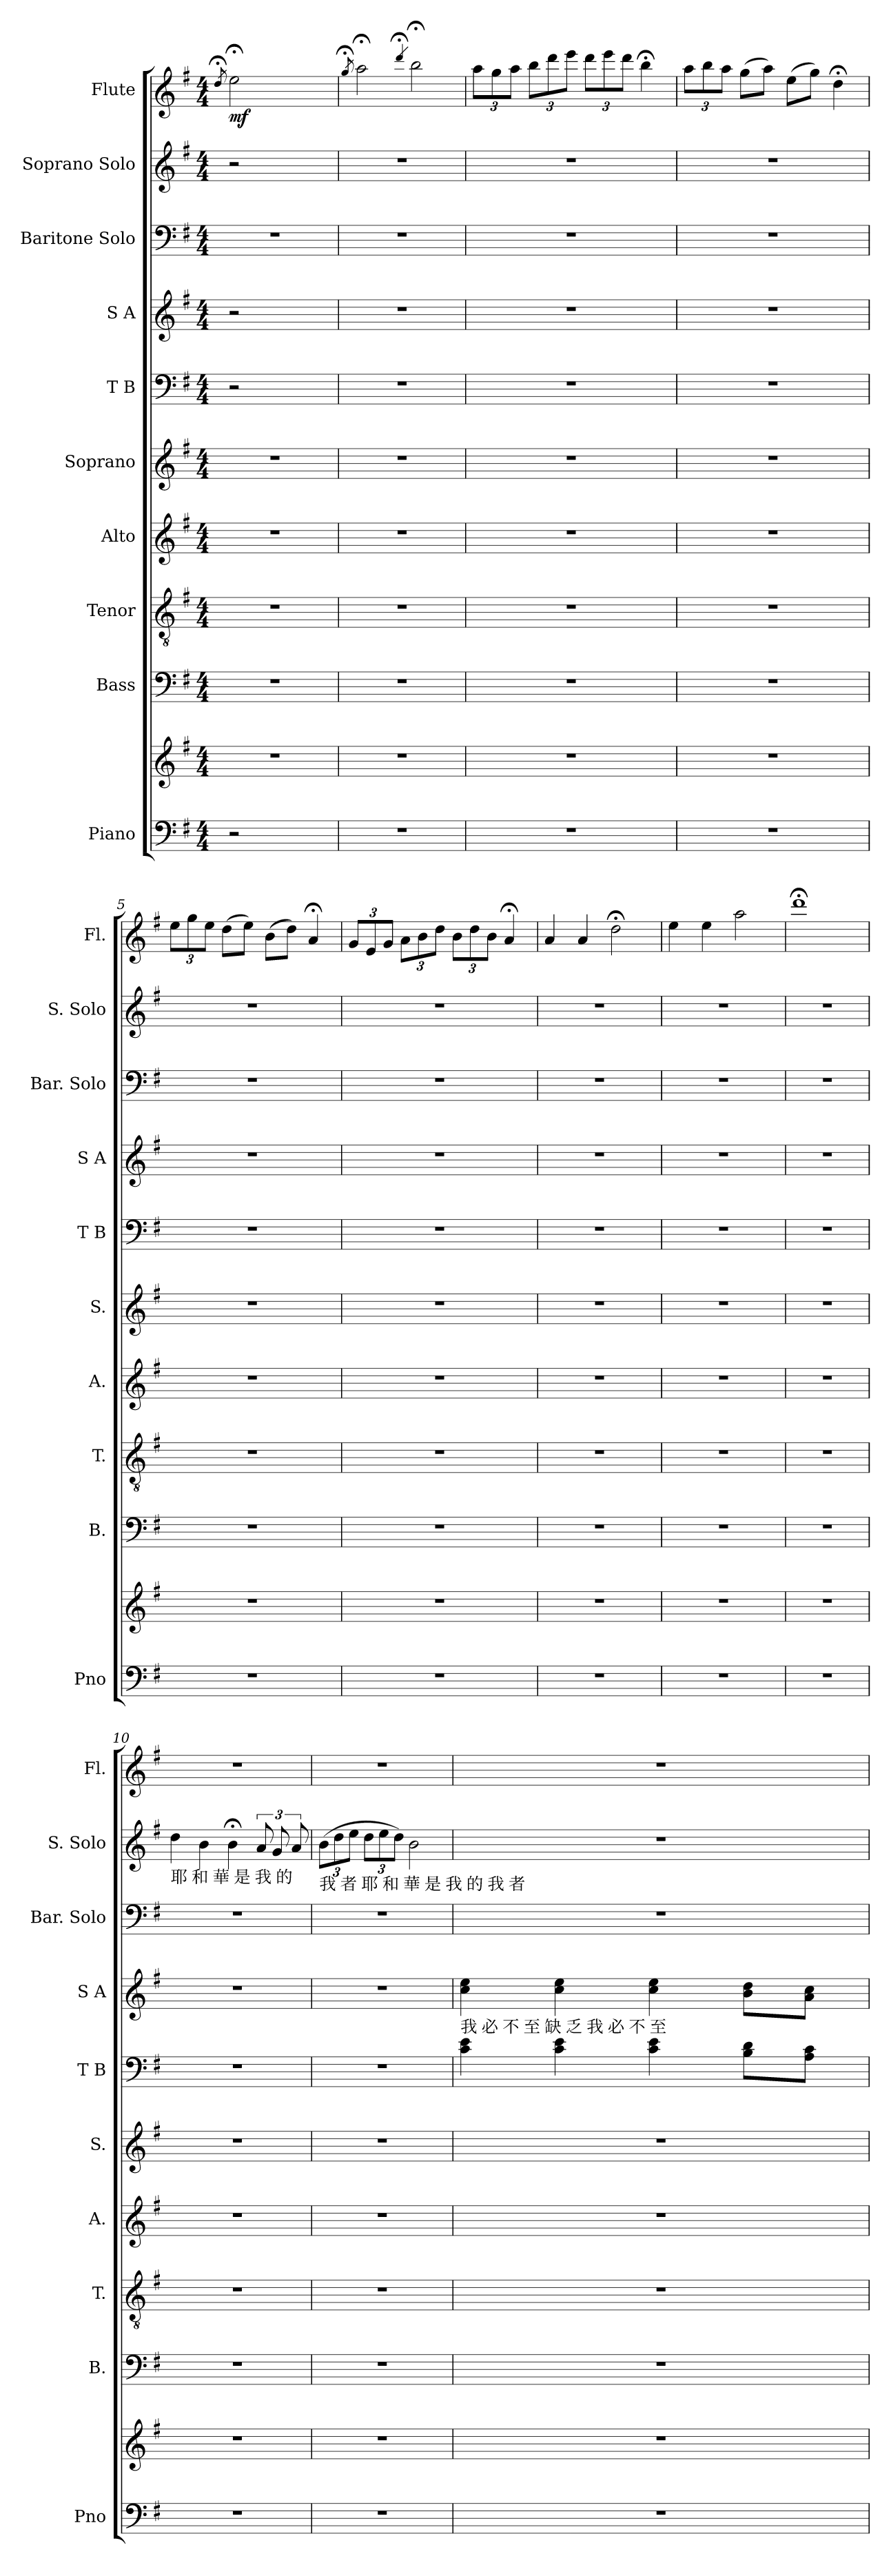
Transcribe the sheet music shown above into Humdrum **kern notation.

**kern	**kern	**kern	**kern	**kern	**kern	**kern	**kern	**kern	**kern	**kern	**dynam
*part10	*part10	*part9	*part8	*part7	*part6	*part5	*part4	*part3	*part2	*part1	*part1
*staff11	*staff10	*staff9	*staff8	*staff7	*staff6	*staff5	*staff4	*staff3	*staff2	*staff1	*staff1
*I"Piano	*	*I"Bass	*I"Tenor	*I"Alto	*I"Soprano	*I"T B	*I"S A	*I"Baritone Solo	*I"Soprano Solo	*I"Flute	*
*I'Pno	*	*I'B.	*I'T.	*I'A.	*I'S.	*I'T B	*I'S A	*I'Bar. Solo	*I'S. Solo	*I'Fl.	*
*clefF4	*clefG2	*clefF4	*clefGv2	*clefG2	*clefG2	*clefF4	*clefG2	*clefF4	*clefG2	*clefG2	*
*k[f#]	*k[f#]	*k[f#]	*k[f#]	*k[f#]	*k[f#]	*k[f#]	*k[f#]	*k[f#]	*k[f#]	*k[f#]	*
*M4/4	*M4/4	*M4/4	*M4/4	*M4/4	*M4/4	*M4/4	*M4/4	*M4/4	*M4/4	*M4/4	*
*MM70	*MM70	*MM70	*MM70	*MM70	*MM70	*MM70	*MM70	*MM70	*MM70	*MM70	*
=1	=1	=1	=1	=1	=1	=1	=1	=1	=1	=1	=1
.	.	.	.	.	.	.	.	.	.	8qdd;</	.
!	!	!	!	!	!	!	!	!	!	!	!LO:DY:b
2r	1r	1r	1r	1r	1r	2r	2r	1r	2r	2ee;<\	mf
2ryy	.	.	.	.	.	2ryy	2ryy	.	2ryy	2ryy	.
=2	=2	=2	=2	=2	=2	=2	=2	=2	=2	=2	=2
.	.	.	.	.	.	.	.	.	.	8qgg;</	.
1r	1r	1r	1r	1r	1r	1r	1r	1r	1r	2aa;<\	.
.	.	.	.	.	.	.	.	.	.	4qddd;</	.
.	.	.	.	.	.	.	.	.	.	2bb;<\	.
=3	=3	=3	=3	=3	=3	=3	=3	=3	=3	=3	=3
*	*	*	*	*	*	*	*	*	*	*Xbrackettup	*
1r	1r	1r	1r	1r	1r	1r	1r	1r	1r	12aa\L	.
.	.	.	.	.	.	.	.	.	.	12gg\	.
.	.	.	.	.	.	.	.	.	.	12aa\J	.
.	.	.	.	.	.	.	.	.	.	12bb\L	.
.	.	.	.	.	.	.	.	.	.	12ddd\	.
.	.	.	.	.	.	.	.	.	.	12eee\J	.
.	.	.	.	.	.	.	.	.	.	12ddd\L	.
.	.	.	.	.	.	.	.	.	.	12eee\	.
.	.	.	.	.	.	.	.	.	.	12ddd\J	.
.	.	.	.	.	.	.	.	.	.	4bb;<\	.
=4	=4	=4	=4	=4	=4	=4	=4	=4	=4	=4	=4
1r	1r	1r	1r	1r	1r	1r	1r	1r	1r	12aa\L	.
.	.	.	.	.	.	.	.	.	.	12bb\	.
.	.	.	.	.	.	.	.	.	.	12aa\J	.
.	.	.	.	.	.	.	.	.	.	(>8gg\L	.
.	.	.	.	.	.	.	.	.	.	8aa\J)	.
.	.	.	.	.	.	.	.	.	.	(>8ee\L	.
.	.	.	.	.	.	.	.	.	.	8gg\J)	.
.	.	.	.	.	.	.	.	.	.	4dd;<\	.
!!LO:LB:g=z
=5	=5	=5	=5	=5	=5	=5	=5	=5	=5	=5	=5
1r	1r	1r	1r	1r	1r	1r	1r	1r	1r	12ee\L	.
.	.	.	.	.	.	.	.	.	.	12gg\	.
.	.	.	.	.	.	.	.	.	.	12ee\J	.
.	.	.	.	.	.	.	.	.	.	(>8dd\L	.
.	.	.	.	.	.	.	.	.	.	8ee\J)	.
.	.	.	.	.	.	.	.	.	.	(>8b\L	.
.	.	.	.	.	.	.	.	.	.	8dd\J)	.
.	.	.	.	.	.	.	.	.	.	4a;</	.
=6	=6	=6	=6	=6	=6	=6	=6	=6	=6	=6	=6
1r	1r	1r	1r	1r	1r	1r	1r	1r	1r	12g/L	.
.	.	.	.	.	.	.	.	.	.	12e/	.
.	.	.	.	.	.	.	.	.	.	12g/J	.
.	.	.	.	.	.	.	.	.	.	12a\L	.
.	.	.	.	.	.	.	.	.	.	12b\	.
.	.	.	.	.	.	.	.	.	.	12dd\J	.
.	.	.	.	.	.	.	.	.	.	12b\L	.
.	.	.	.	.	.	.	.	.	.	12dd\	.
.	.	.	.	.	.	.	.	.	.	12b\J	.
.	.	.	.	.	.	.	.	.	.	4a;</	.
=7	=7	=7	=7	=7	=7	=7	=7	=7	=7	=7	=7
1r	1r	1r	1r	1r	1r	1r	1r	1r	1r	4a/	.
.	.	.	.	.	.	.	.	.	.	4a/	.
.	.	.	.	.	.	.	.	.	.	2dd;<\	.
=8	=8	=8	=8	=8	=8	=8	=8	=8	=8	=8	=8
1r	1r	1r	1r	1r	1r	1r	1r	1r	1r	4ee\	.
.	.	.	.	.	.	.	.	.	.	4ee\	.
.	.	.	.	.	.	.	.	.	.	2aa\	.
=9	=9	=9	=9	=9	=9	=9	=9	=9	=9	=9	=9
1r	1r	1r	1r	1r	1r	1r	1r	1r	1r	1ddd;<	.
=10	=10	=10	=10	=10	=10	=10	=10	=10	=10	=10	=10
!	!	!	!	!	!	!	!	!	!LO:TX:b:t=耶 和 華  是 我  的	!	!
1r	1r	1r	1r	1r	1r	1r	1r	1r	4dd\	1r	.
.	.	.	.	.	.	.	.	.	4b\	.	.
.	.	.	.	.	.	.	.	.	4b;<\	.	.
.	.	.	.	.	.	.	.	.	12a/	.	.
.	.	.	.	.	.	.	.	.	12g/	.	.
.	.	.	.	.	.	.	.	.	12a/	.	.
!!LO:LB:g=z
=11	=11	=11	=11	=11	=11	=11	=11	=11	=11	=11	=11
*	*	*	*	*	*	*	*	*	*Xbrackettup	*	*
!	!	!	!	!	!	!	!	!	!LO:TX:b:t=我                  者                                            耶  和 華 是  我  的   我                  者	!	!
1r	1r	1r	1r	1r	1r	1r	1r	1r	(>12b\L	1r	.
.	.	.	.	.	.	.	.	.	12dd\	.	.
.	.	.	.	.	.	.	.	.	12ee\J	.	.
.	.	.	.	.	.	.	.	.	12dd\L	.	.
.	.	.	.	.	.	.	.	.	12ee\	.	.
.	.	.	.	.	.	.	.	.	12dd\J)	.	.
.	.	.	.	.	.	.	.	.	2b\	.	.
=12	=12	=12	=12	=12	=12	=12	=12	=12	=12	=12	=12
!	!	!	!	!	!	!	!LO:TX:b:t=我  必  不  至      缺  乏                                                                 我 必 不 至	!	!	!	!
1r	1r	1r	1r	1r	1r	4c\ 4e\	4cc\ 4ee\	1r	1r	1r	.
.	.	.	.	.	.	4c\ 4e\	4cc\ 4ee\	.	.	.	.
.	.	.	.	.	.	4c\ 4e\	4cc\ 4ee\	.	.	.	.
.	.	.	.	.	.	8B\ 8d\L	8b\ 8dd\L	.	.	.	.
.	.	.	.	.	.	8A\ 8c\J	8a\ 8cc\J	.	.	.	.
=	=	=	=	=	=	=	=	=	=	=	=
*-	*-	*-	*-	*-	*-	*-	*-	*-	*-	*-	*-
